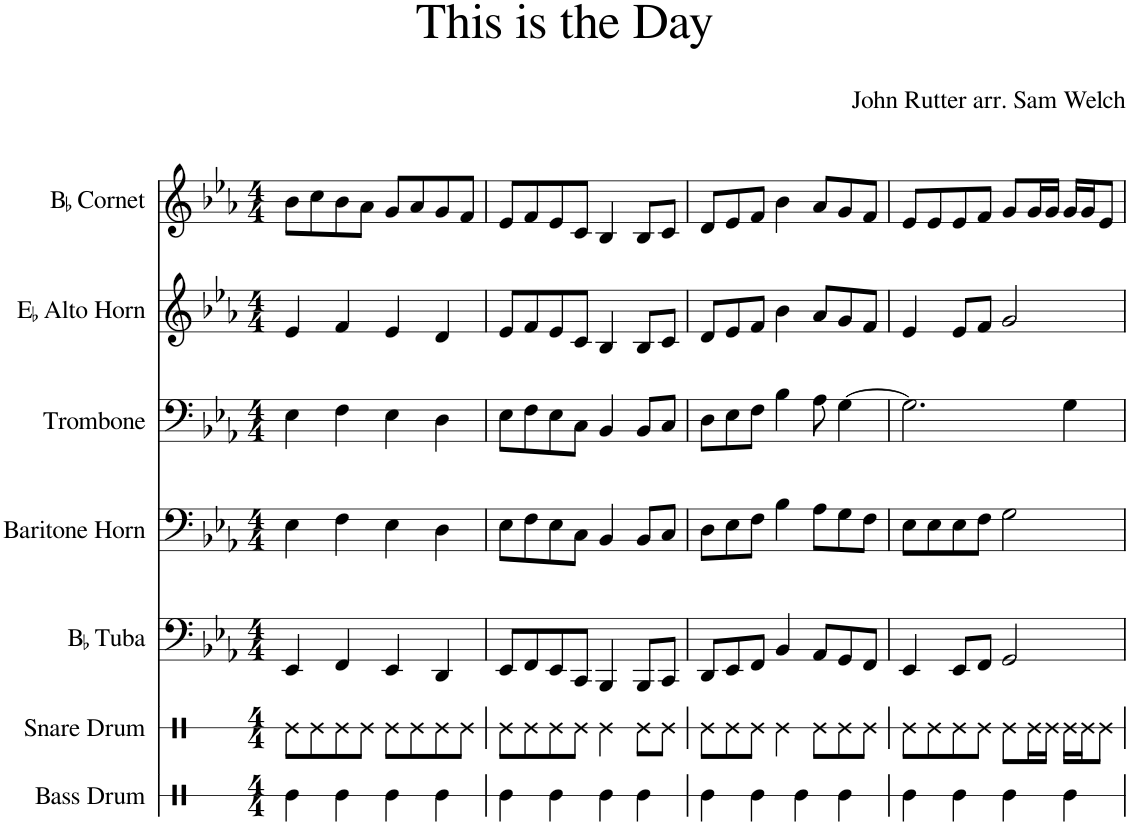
**kern	**kern	**kern	**kern	**kern	**kern	**kern
*part7	*part6	*part5	*part4	*part3	*part2	*part1
*staff7	*staff6	*staff5	*staff4	*staff3	*staff2	*staff1
*I"Bass Drum	*I"Snare Drum	*I"BaccidentalFlat Tuba	*I"Baritone Horn	*I"Trombone	*I"EaccidentalFlat Alto Horn	*I"BaccidentalFlat Cornet
*I'B. Dr.	*I'Sn. Dr.	*I'BaccidentalFlat Tu.	*I'Bar. Hn.	*I'Trb.	*I'EaccidentalFlat A. Hn.	*I'BaccidentalFlat Cnt.
*stria1	*stria1	*	*	*	*	*
*clefX	*clefX	*clefF4	*clefF4	*clefF4	*clefG2	*clefG2
*	*	*	*ITrd4c7	*	*ITrd5c9	*ITrd1c2
*k[]	*k[]	*k[b-e-a-]	*k[b-e-a-]	*k[b-e-a-]	*k[b-e-a-]	*k[b-e-a-]
*M4/4	*M4/4	*M4/4	*M4/4	*M4/4	*M4/4	*M4/4
=1	=1	=1	=1	=1	=1	=1
4Re\	8Re\L	4EE-/	4E-\	4E-\	4e-/	8b-\L
.	8Re\	.	.	.	.	8cc\
4Re\	8Re\	4FF/	4F\	4F\	4f/	8b-\
.	8Re\J	.	.	.	.	8a-\J
4Re\	8Re\L	4EE-/	4E-\	4E-\	4e-/	8g/L
.	8Re\	.	.	.	.	8a-/
4Re\	8Re\	4DD/	4D\	4D\	4d/	8g/
.	8Re\J	.	.	.	.	8f/J
=2	=2	=2	=2	=2	=2	=2
4Re\	8Re\L	8EE-/L	8E-\L	8E-\L	8e-/L	8e-/L
.	8Re\	8FF/	8F\	8F\	8f/	8f/
4Re\	8Re\	8EE-/	8E-\	8E-\	8e-/	8e-/
.	8Re\J	8CC/J	8C\J	8C\J	8c/J	8c/J
4Re\	4Re\	4BBB-/	4BB-/	4BB-/	4B-/	4B-/
4Re\	8Re\L	8BBB-/L	8BB-/L	8BB-/L	8B-/L	8B-/L
.	8Re\J	8CC/J	8C/J	8C/J	8c/J	8c/J
=3	=3	=3	=3	=3	=3	=3
4Re\	8Re\L	8DD/L	8D\L	8D\L	8d/L	8d/L
.	8Re\	8EE-/	8E-\	8E-\	8e-/	8e-/
4Re\	8Re\J	8FF/J	8F\J	8F\J	8f/J	8f/J
.	4Re\	4BB-/	4B-\	4B-\	4b-\	4b-\
4Re\	.	.	.	.	.	.
.	8Re\L	8AA-/L	8A-\L	8A-\	8a-/L	8a-/L
4Re\	8Re\	8GG/	8G\	[4G\	8g/	8g/
.	8Re\J	8FF/J	8F\J	.	8f/J	8f/J
=4	=4	=4	=4	=4	=4	=4
4Re\	8Re\L	4EE-/	8E-\L	2.G\]	4e-/	8e-/L
.	8Re\	.	8E-\	.	.	8e-/
4Re\	8Re\	8EE-/L	8E-\	.	8e-/L	8e-/
.	8Re\J	8FF/J	8F\J	.	8f/J	8f/J
4Re\	8Re\L	2GG/	2G\	.	2g/	8g/L
.	16Re\L	.	.	.	.	16g/L
.	16Re\JJ	.	.	.	.	16g/JJ
4Re\	16Re\LL	.	.	4G\	.	16g/LL
.	16Re\J	.	.	.	.	16g/J
.	8Re\J	.	.	.	.	8e-/J
=	=	=	=	=	=	=
*-	*-	*-	*-	*-	*-	*-
